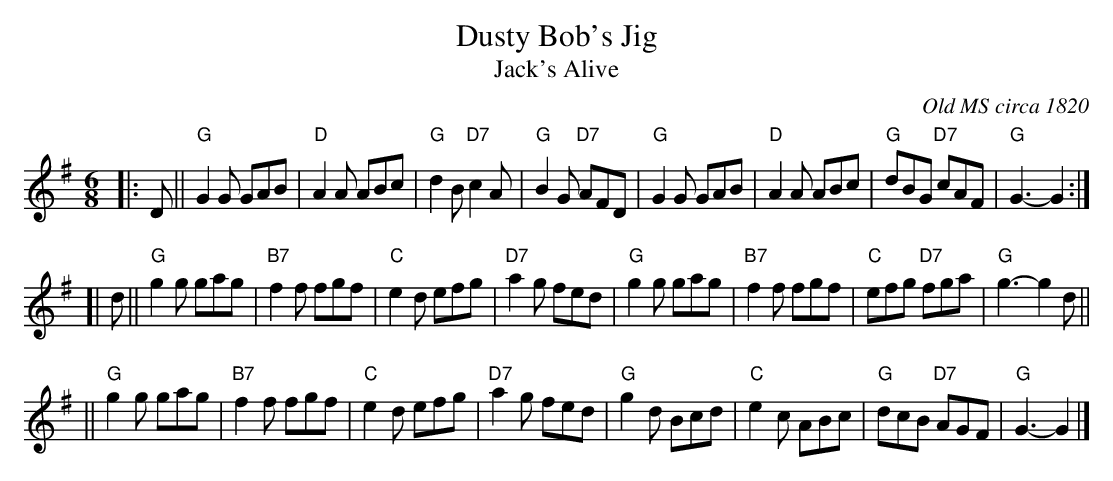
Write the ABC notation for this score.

X:1
T: Dusty Bob's Jig
T: Jack's Alive
O: Old MS circa 1820
M: 6/8
L: 1/8
K: G
|: D \
|| "G"G2G GAB | "D"A2A ABc | "G"d2B "D7"c2A | "G"B2G "D7"AFD \
|  "G"G2G GAB | "D"A2A ABc | "G"dBG "D7"cAF | "G"G3- G2 :|
[| d \
|| "G"g2g gag | "B7"f2f fgf | "C"e2d efg | "D7"a2g fed \
|  "G"g2g gag | "B7"f2f fgf | "C"efg "D7"fga | "G"g3- g2d ||
|| "G"g2g gag | "B7"f2f fgf | "C"e2d efg | "D7"a2g fed \
|  "G"g2d Bcd | "C"e2c ABc | "G"dcB "D7"AGF | "G"G3- G2 |]
